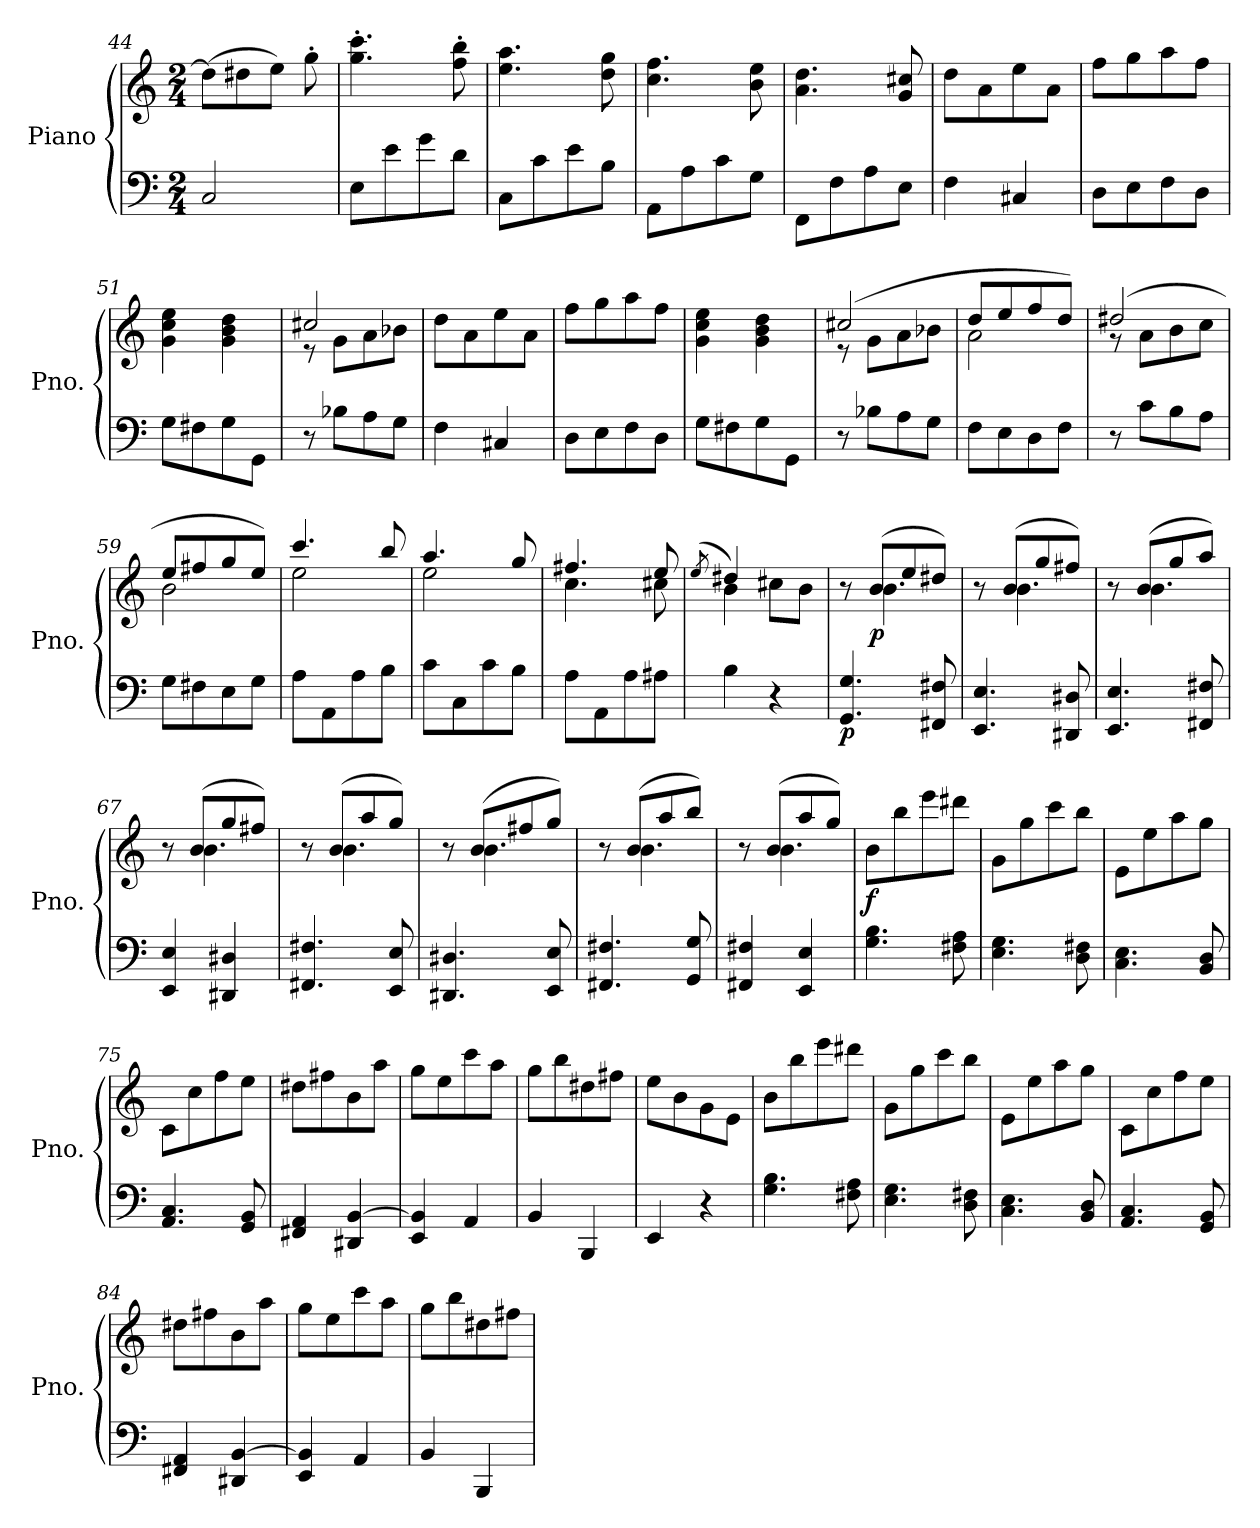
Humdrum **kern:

**kern	**kern	**dynam
*part1	*part1	*part1
*staff2	*staff1	*staff1/2
*I"Piano	*	*
*I'Pno.	*	*
*clefF4	*clefG2	*
*k[]	*k[]	*
*M2/4	*M2/4	*
=44	=44	=44
2C/	(>8dd\L]	.
.	8dd#X\	.
.	8ee\J)	.
.	8gg'\	.
=45	=45	=45
8E\L	4.gg\' 4.ccc\'	.
8e\	.	.
8g\	.	.
8d\J	8ff\' 8bb\'	.
=46	=46	=46
8C\L	4.ee\ 4.aa\	.
8c\	.	.
8e\	.	.
8B\J	8dd\ 8gg\	.
=47	=47	=47
8AA\L	4.cc\ 4.ff\	.
8A\	.	.
8c\	.	.
8G\J	8b\ 8ee\	.
=48	=48	=48
8FF\L	4.a\ 4.dd\	.
8F\	.	.
8A\	.	.
8E\J	8g/ 8cc#X/	.
=49	=49	=49
4F\	8dd\L	.
.	8a\	.
4C#X/	8ee\	.
.	8a\J	.
=50	=50	=50
8D\L	8ff\L	.
8E\	8gg\	.
8F\	8aa\	.
8D\J	8ff\J	.
=51	=51	=51
8G\L	4g\ 4cc\ 4ee\	.
8F#X\	.	.
8G\	4g\ 4b\ 4dd\	.
8GG\J	.	.
=52	=52	=52
*	*^	*
8r	2cc#X/	8r	.
8B-X\L	.	8g\L	.
8A\	.	8a\	.
8G\J	.	8b-X\J	.
*	*v	*v	*
=53	=53	=53
4F\	8dd\L	.
.	8a\	.
4C#X/	8ee\	.
.	8a\J	.
=54	=54	=54
8D\L	8ff\L	.
8E\	8gg\	.
8F\	8aa\	.
8D\J	8ff\J	.
=55	=55	=55
8G\L	4g\ 4cc\ 4ee\	.
8F#X\	.	.
8G\	4g\ 4b\ 4dd\	.
8GG\J	.	.
=56	=56	=56
*	*^	*
8r	(>2cc#X/	8r	.
8B-X\L	.	8g\L	.
8A\	.	8a\	.
8G\J	.	8b-X\J	.
=57	=57	=57	=57
8F\L	8dd/L	2a\	.
8E\	8ee/	.	.
8D\	8ff/	.	.
8F\J	8dd/J)	.	.
=58	=58	=58	=58
8r	(>2dd#X/	8r	.
8c\L	.	8a\L	.
8B\	.	8b\	.
8A\J	.	8cc\J	.
=59	=59	=59	=59
8G\L	8ee/L	2b\	.
8F#X\	8ff#X/	.	.
8E\	8gg/	.	.
8G\J	8ee/J)	.	.
=60	=60	=60	=60
8A\L	4.ccc/	2ee\	.
8AA\	.	.	.
8A\	.	.	.
8B\J	8bb/	.	.
=61	=61	=61	=61
8c\L	4.aa/	2ee\	.
8C\	.	.	.
8c\	.	.	.
8B\J	8gg/	.	.
=62	=62	=62	=62
8A\L	4.ff#X/	4.cc\	.
8AA\	.	.	.
8A\	.	.	.
8A#X\J	8ee/	8cc#X\	.
=63	=63	=63	=63
.	(>8qee/	.	.
4B\	4dd#X/)	4b\	.
4r	8cc#X\L	4ryy	.
.	8b\J	.	.
=64	=64	=64	=64
!	!	!	!LO:DY:b=2
4.GG/ 4.G/	8r	8ryy	p
!	!	!	!LO:DY:b
.	(>8b/L	4.b\	p
.	8ee/	.	.
8FF#X/ 8F#X/	8dd#X/J)	.	.
=65	=65	=65	=65
4.EE/ 4.E/	8r	8ryy	.
.	(>8b/L	4.b\	.
.	8gg/	.	.
8DD#X/ 8D#X/	8ff#X/J)	.	.
=66	=66	=66	=66
4.EE/ 4.E/	8r	8ryy	.
.	(>8b/L	4.b\	.
.	8gg/	.	.
8FF#X/ 8F#X/	8aa/J)	.	.
=67	=67	=67	=67
4EE/ 4E/	8r	8ryy	.
.	(>8b/L	4.b\	.
4DD#X/ 4D#X/	8gg/	.	.
.	8ff#X/J)	.	.
=68	=68	=68	=68
4.FF#X/ 4.F#X/	8r	8ryy	.
.	(>8b/L	4.b\	.
.	8aa/	.	.
8EE/ 8E/	8gg/J)	.	.
=69	=69	=69	=69
4.DD#X/ 4.D#X/	8r	8ryy	.
.	(>8b/L	4.b\	.
.	8ff#X/	.	.
8EE/ 8E/	8gg/J)	.	.
=70	=70	=70	=70
4.FF#X/ 4.F#X/	8r	8ryy	.
.	(>8b/L	4.b\	.
.	8aa/	.	.
8GG/ 8G/	8bb/J)	.	.
=71	=71	=71	=71
4FF#X/ 4F#X/	8r	8ryy	.
.	(>8b/L	4.b\	.
4EE/ 4E/	8aa/	.	.
.	8gg/J)	.	.
*	*v	*v	*
=72	=72	=72
!	!	!LO:DY:b
4.G\ 4.B\	8b\L	f
.	8bb\	.
.	8eee\	.
8F#X\ 8A\	8ddd#X\J	.
=73	=73	=73
4.E\ 4.G\	8g\L	.
.	8gg\	.
.	8ccc\	.
8D\ 8F#X\	8bb\J	.
=74	=74	=74
4.C\ 4.E\	8e\L	.
.	8ee\	.
.	8aa\	.
8BB/ 8D/	8gg\J	.
=75	=75	=75
4.AA/ 4.C/	8c\L	.
.	8cc\	.
.	8ff\	.
8GG/ 8BB/	8ee\J	.
=76	=76	=76
4FF#X/ 4AA/	8dd#X\L	.
.	8ff#X\	.
4DD#X/ [4BB/	8b\	.
.	8aa\J	.
=77	=77	=77
4EE/ 4BB/]	8gg\L	.
.	8ee\	.
4AA/	8ccc\	.
.	8aa\J	.
=78	=78	=78
4BB/	8gg\L	.
.	8bb\	.
4BBB/	8dd#X\	.
.	8ff#X\J	.
=79	=79	=79
4EE/	8ee\L	.
.	8b\	.
4r	8g\	.
.	8e\J	.
=80	=80	=80
4.G\ 4.B\	8b\L	.
.	8bb\	.
.	8eee\	.
8F#X\ 8A\	8ddd#X\J	.
=81	=81	=81
4.E\ 4.G\	8g\L	.
.	8gg\	.
.	8ccc\	.
8D\ 8F#X\	8bb\J	.
=82	=82	=82
4.C\ 4.E\	8e\L	.
.	8ee\	.
.	8aa\	.
8BB/ 8D/	8gg\J	.
=83	=83	=83
4.AA/ 4.C/	8c\L	.
.	8cc\	.
.	8ff\	.
8GG/ 8BB/	8ee\J	.
=84	=84	=84
4FF#X/ 4AA/	8dd#X\L	.
.	8ff#X\	.
4DD#X/ [4BB/	8b\	.
.	8aa\J	.
=85	=85	=85
4EE/ 4BB/]	8gg\L	.
.	8ee\	.
4AA/	8ccc\	.
.	8aa\J	.
=86	=86	=86
4BB/	8gg\L	.
.	8bb\	.
4BBB/	8dd#X\	.
.	8ff#X\J	.
=	=	=
*-	*-	*-
